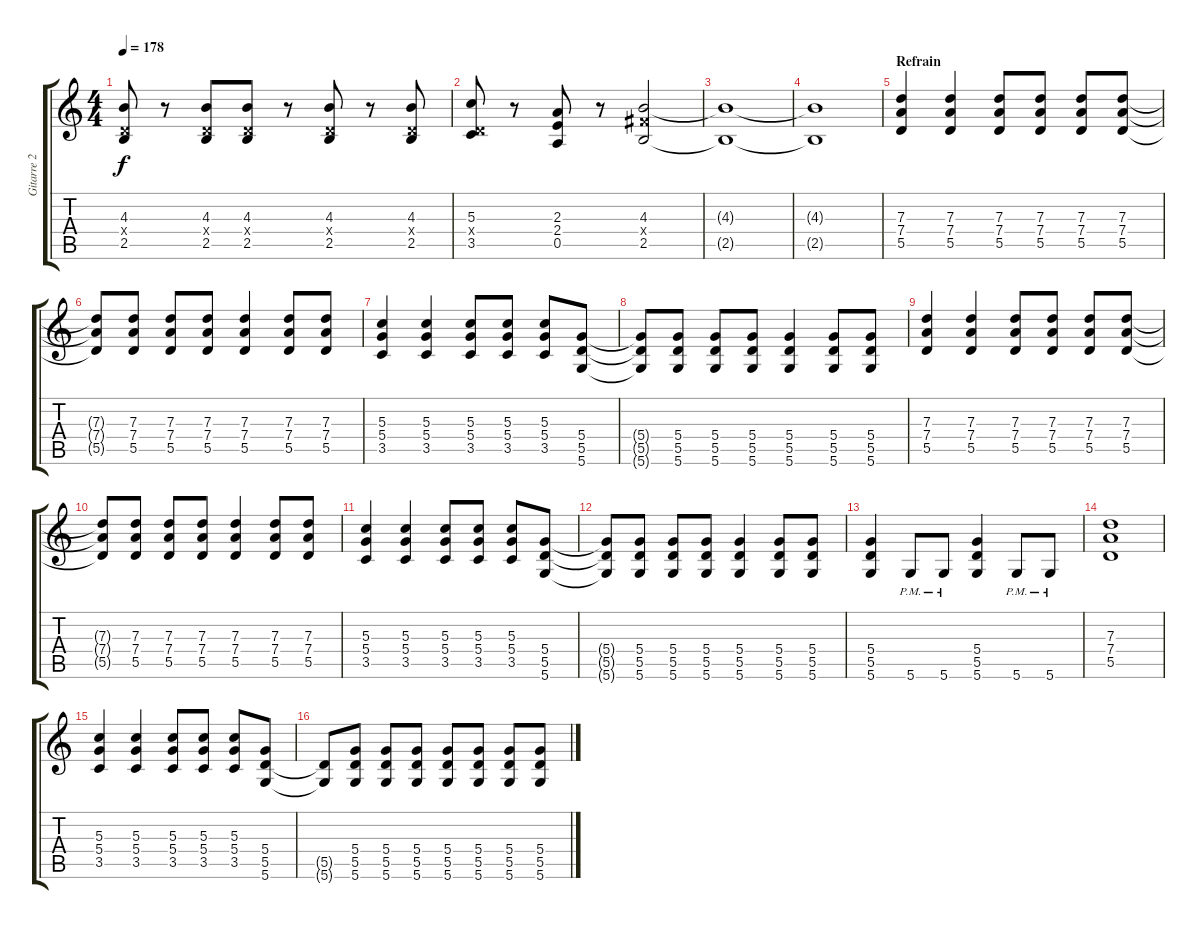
\track ("Gitarre 2" "Gitarre 2") {instrument distortionguitar}
\staff {score tabs}
\tuning (E4 B3 G3 D3 A2 D2) {hide}
\ts (4 4)
\tempo 178
\clef g2
\ks c
(4.3 0.4{x} 2.5).8{dy f} r.8 (4.3 0.4{x} 2.5).8 (4.3 0.4{x} 2.5).8 r.8 (4.3 0.4{x} 2.5).8 r.8 (4.3 0.4{x} 2.5).8 |
(5.3 0.4{x} 3.5).8 r.8 (2.3 2.4 0.5).8 r.8 (4.3 4.4{x} 2.5).2 |
(4.3{t} 2.5{t}).1 |
(4.3{t} 2.5{t}).1 |
\section ("" "Refrain")
(7.3 7.4 5.5).4 (7.3 7.4 5.5).4 (7.3 7.4 5.5).8 (7.3 7.4 5.5).8 (7.3 7.4 5.5).8 (7.3 7.4 5.5).8 |
(7.3{t} 7.4{t} 5.5{t}).8 (7.3 7.4 5.5).8 (7.3 7.4 5.5).8 (7.3 7.4 5.5).8 (7.3 7.4 5.5).4 (7.3 7.4 5.5).8 (7.3 7.4 5.5).8 |
(5.3 5.4 3.5).4 (5.3 5.4 3.5).4 (5.3 5.4 3.5).8 (5.3 5.4 3.5).8 (5.3 5.4 3.5).8 (5.4 5.5 5.6).8 |
(5.4{t} 5.5{t} 5.6{t}).8 (5.4 5.5 5.6).8 (5.4 5.5 5.6).8 (5.4 5.5 5.6).8 (5.4 5.5 5.6).4 (5.4 5.5 5.6).8 (5.4 5.5 5.6).8 |
(7.3 7.4 5.5).4 (7.3 7.4 5.5).4 (7.3 7.4 5.5).8 (7.3 7.4 5.5).8 (7.3 7.4 5.5).8 (7.3 7.4 5.5).8 |
(7.3{t} 7.4{t} 5.5{t}).8 (7.3 7.4 5.5).8 (7.3 7.4 5.5).8 (7.3 7.4 5.5).8 (7.3 7.4 5.5).4 (7.3 7.4 5.5).8 (7.3 7.4 5.5).8 |
(5.3 5.4 3.5).4 (5.3 5.4 3.5).4 (5.3 5.4 3.5).8 (5.3 5.4 3.5).8 (5.3 5.4 3.5).8 (5.4 5.5 5.6).8 |
(5.4{t} 5.5{t} 5.6{t}).8 (5.4 5.5 5.6).8 (5.4 5.5 5.6).8 (5.4 5.5 5.6).8 (5.4 5.5 5.6).4 (5.4 5.5 5.6).8 (5.4 5.5 5.6).8 |
(5.4 5.5 5.6).4 5.6{pm}.8 5.6{pm}.8 (5.4 5.5 5.6).4 5.6{pm}.8 5.6{pm}.8 |
(7.3 7.4 5.5).1 |
(5.3 5.4 3.5).4 (5.3 5.4 3.5).4 (5.3 5.4 3.5).8 (5.3 5.4 3.5).8 (5.3 5.4 3.5).8 (5.4 5.5 5.6).8 |
(5.5{t} 5.6{t}).8 (5.4 5.5 5.6).8 (5.4 5.5 5.6).8 (5.4 5.5 5.6).8 (5.4 5.5 5.6).8 (5.4 5.5 5.6).8 (5.4 5.5 5.6).8 (5.4 5.5 5.6).8
